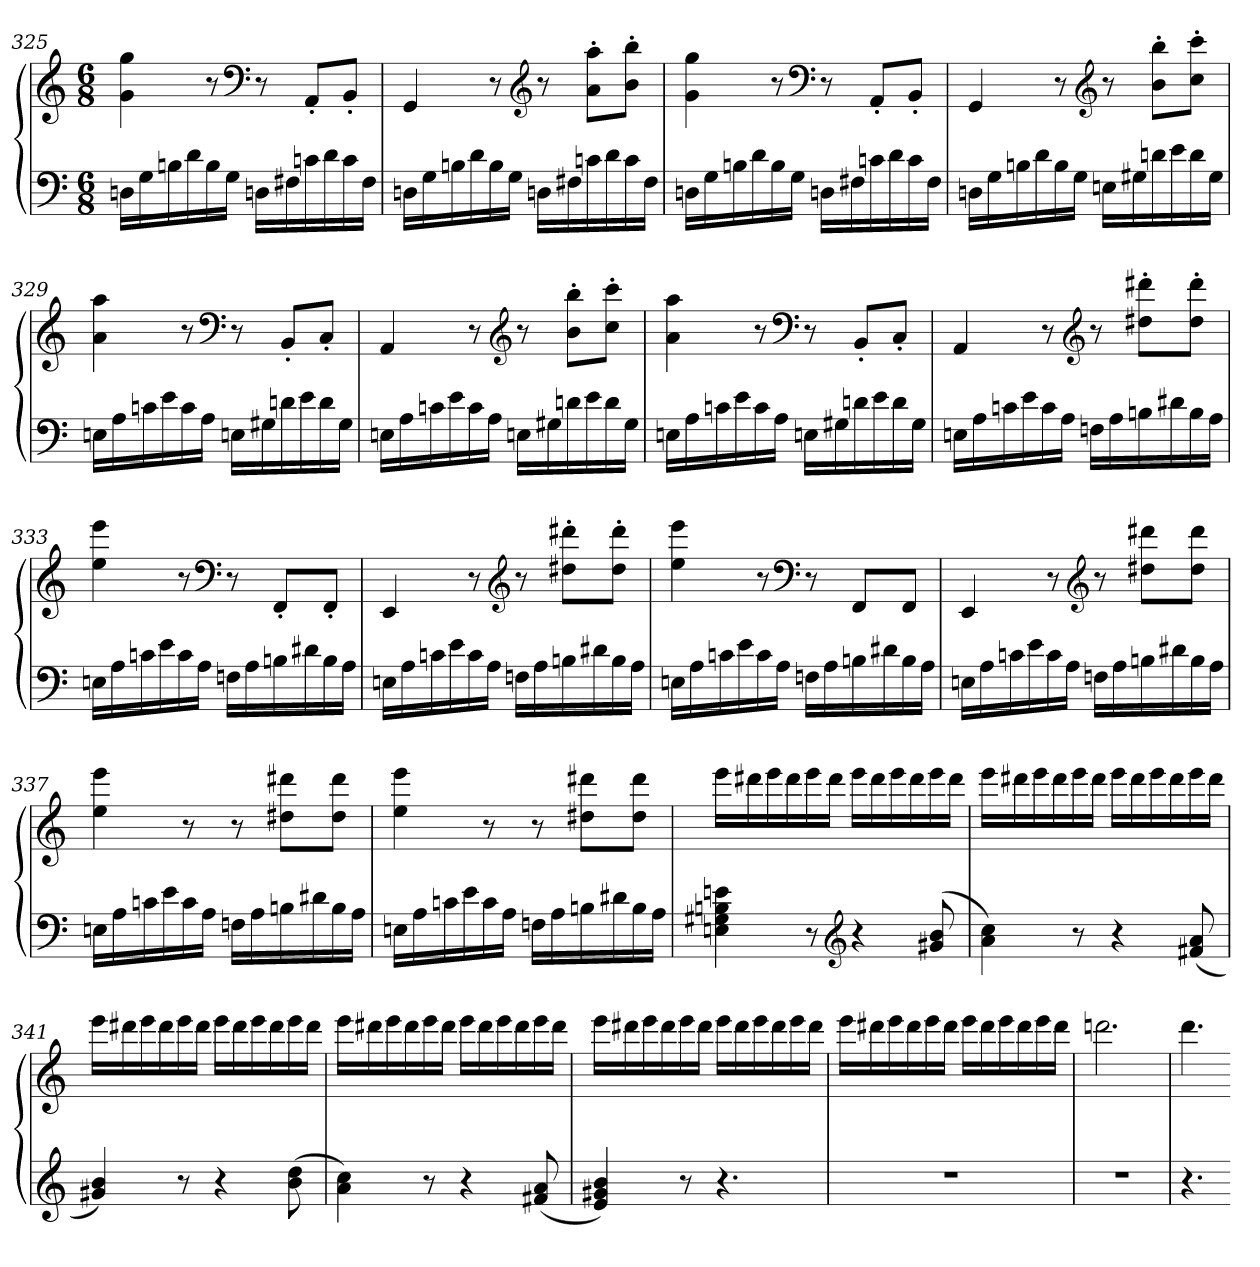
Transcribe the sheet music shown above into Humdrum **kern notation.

**kern	**kern
*part1	*part1
*staff2	*staff1
*clefF4	*clefG2
*k[]	*k[]
*M6/8	*M6/8
=325	=325
16DnLL	4g 4gg
16G	.
16Bn	.
16d	.
16B	8r
16GJJ	.
*	*clefF4
16DnLL	8r
16F#X	.
16cn	8AA'L
16d	.
16c	8BB'J
16F#JJ	.
=326	=326
16DnLL	4GG
16G	.
16Bn	.
16d	.
16B	8r
16GJJ	.
*	*clefG2
16DnLL	8r
16F#X	.
16cn	8a' 8aa'L
16d	.
16c	8b' 8bb'J
16F#JJ	.
=327	=327
16DnLL	4g 4gg
16G	.
16Bn	.
16d	.
16B	8r
16GJJ	.
*	*clefF4
16DnLL	8r
16F#X	.
16cn	8AA'L
16d	.
16c	8BB'J
16F#JJ	.
=328	=328
16DnLL	4GG
16G	.
16Bn	.
16d	.
16B	8r
16GJJ	.
*	*clefG2
16EnLL	8r
16G#X	.
16dn	8b' 8bb'L
16e	.
16d	8cc' 8ccc'J
16G#JJ	.
=329	=329
16EnLL	4a 4aa
16A	.
16cn	.
16e	.
16c	8r
16AJJ	.
*	*clefF4
16EnLL	8r
16G#X	.
16dn	8BB'L
16e	.
16d	8C'J
16G#JJ	.
=330	=330
16EnLL	4AA
16A	.
16cn	.
16e	.
16c	8r
16AJJ	.
*	*clefG2
16EnLL	8r
16G#X	.
16dn	8b' 8bb'L
16e	.
16d	8cc' 8ccc'J
16G#JJ	.
=331	=331
16EnLL	4a 4aa
16A	.
16cn	.
16e	.
16c	8r
16AJJ	.
*	*clefF4
16EnLL	8r
16G#X	.
16dn	8BB'L
16e	.
16d	8C'J
16G#JJ	.
=332	=332
16EnLL	4AA
16A	.
16cn	.
16e	.
16c	8r
16AJJ	.
*	*clefG2
16FnLL	8r
16A	.
16Bn	8dd#X' 8ddd#X'L
16d#X	.
16B	8dd#' 8ddd#'J
16AJJ	.
=333	=333
16EnLL	4ee 4eee
16A	.
16cn	.
16e	.
16c	8r
16AJJ	.
*	*clefF4
16FnLL	8r
16A	.
16Bn	8FF'L
16d#X	.
16B	8FF'J
16AJJ	.
=334	=334
16EnLL	4EE
16A	.
16cn	.
16e	.
16c	8r
16AJJ	.
*	*clefG2
16FnLL	8r
16A	.
16Bn	8dd#X' 8ddd#X'L
16d#X	.
16B	8dd#' 8ddd#'J
16AJJ	.
=335	=335
16EnLL	4ee 4eee
16A	.
16cn	.
16e	.
16c	8r
16AJJ	.
*	*clefF4
16FnLL	8r
16A	.
16Bn	8FFL
16d#X	.
16B	8FFJ
16AJJ	.
=336	=336
16EnLL	4EE
16A	.
16cn	.
16e	.
16c	8r
16AJJ	.
*	*clefG2
16FnLL	8r
16A	.
16Bn	8dd#X 8ddd#XL
16d#X	.
16B	8dd# 8ddd#J
16AJJ	.
=337	=337
16EnLL	4ee 4eee
16A	.
16cn	.
16e	.
16c	8r
16AJJ	.
16FnLL	8r
16A	.
16Bn	8dd#X 8ddd#XL
16d#X	.
16B	8dd# 8ddd#J
16AJJ	.
=338	=338
16EnLL	4ee 4eee
16A	.
16cn	.
16e	.
16c	8r
16AJJ	.
16FnLL	8r
16A	.
16Bn	8dd#X 8ddd#XL
16d#X	.
16B	8dd# 8ddd#J
16AJJ	.
=339	=339
4En 4G#X 4Bn 4en	16eeeLL
.	16ddd#X
.	16eee
.	16ddd#
8r	16eee
.	16ddd#JJ
*clefG2	*
4r	16eeeLL
.	16ddd#
.	16eee
.	16ddd#
(8g#X 8b	16eee
.	16ddd#JJ
=340	=340
4a 4cc)	16eeeLL
.	16ddd#X
.	16eee
.	16ddd#
8r	16eee
.	16ddd#JJ
4r	16eeeLL
.	16ddd#
.	16eee
.	16ddd#
(8f#X 8a	16eee
.	16ddd#JJ
=341	=341
4g#X 4b)	16eeeLL
.	16ddd#X
.	16eee
.	16ddd#
8r	16eee
.	16ddd#JJ
4r	16eeeLL
.	16ddd#
.	16eee
.	16ddd#
(8b 8dd	16eee
.	16ddd#JJ
=342	=342
4a 4cc)	16eeeLL
.	16ddd#X
.	16eee
.	16ddd#
8r	16eee
.	16ddd#JJ
4r	16eeeLL
.	16ddd#
.	16eee
.	16ddd#
(8f#X 8a	16eee
.	16ddd#JJ
=343	=343
4e 4g#X 4b)	16eeeLL
.	16ddd#X
.	16eee
.	16ddd#
8r	16eee
.	16ddd#JJ
4.r	16eeeLL
.	16ddd#
.	16eee
.	16ddd#
.	16eee
.	16ddd#JJ
=344	=344
2.r	16eeeLL
.	16ddd#X
.	16eee
.	16ddd#
.	16eee
.	16ddd#JJ
.	16eeeLL
.	16ddd#
.	16eee
.	16ddd#
.	16eee
.	16ddd#JJ
=345	=345
2.r	2.dddn
=346	=346
4.r	4.ddd
=-	=-
*-	*-
